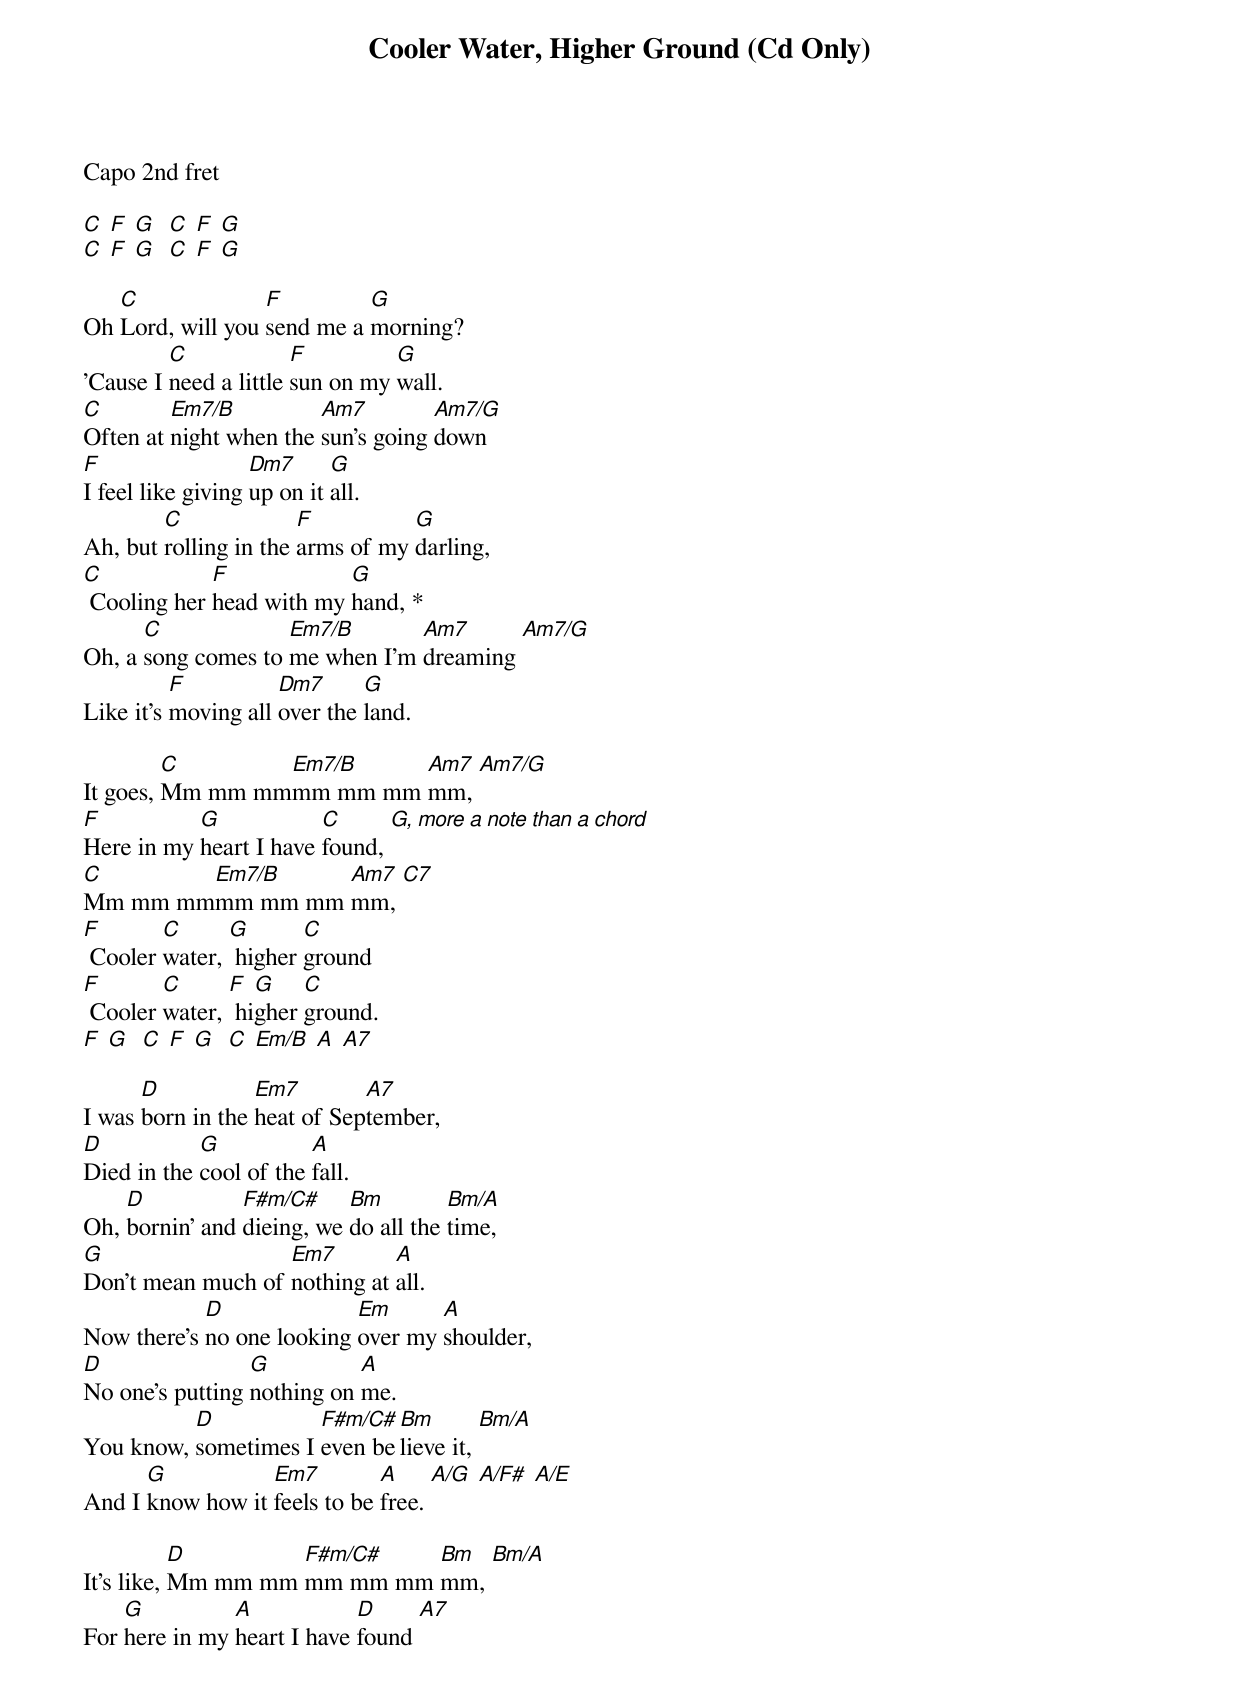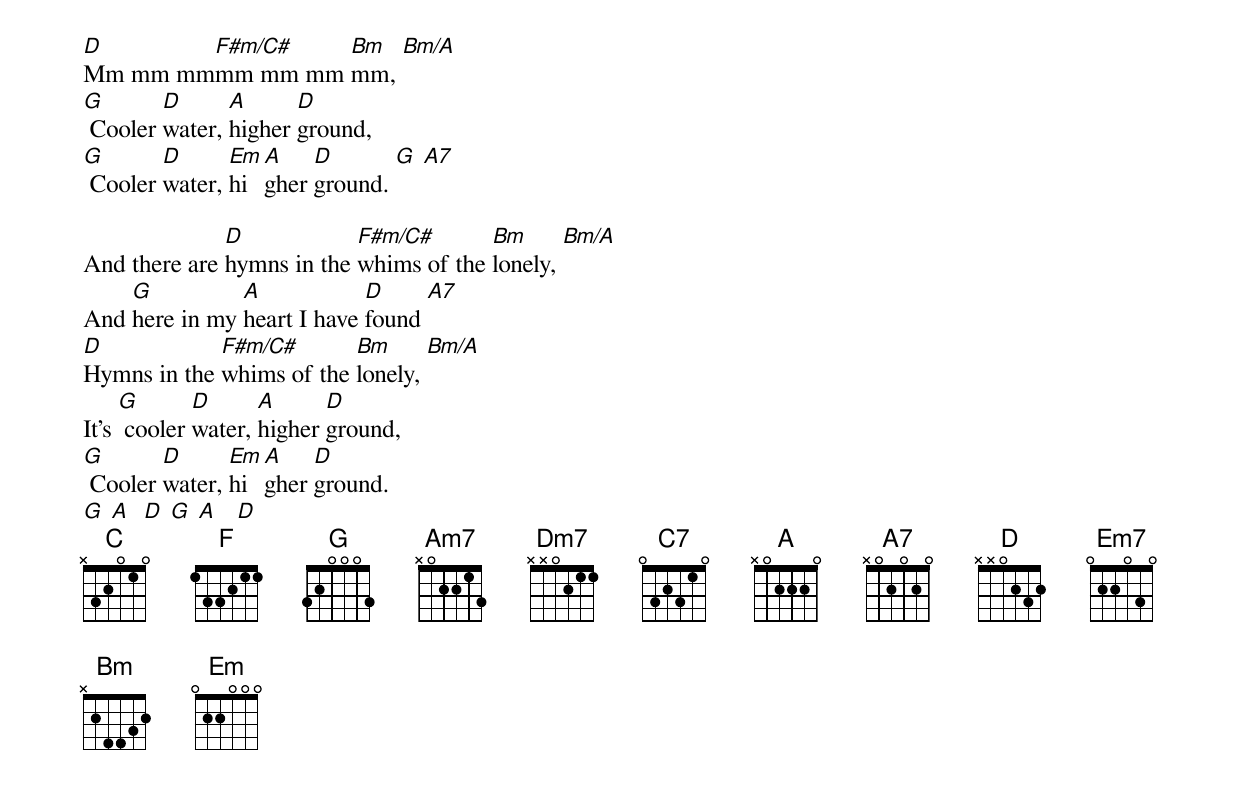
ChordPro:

{title: Cooler Water, Higher Ground (Cd Only)}
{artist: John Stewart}
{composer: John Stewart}
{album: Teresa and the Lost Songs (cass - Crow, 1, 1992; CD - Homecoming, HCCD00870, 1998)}

Capo 2nd fret

[C] [F] [G]  [C] [F] [G]
[C] [F] [G]  [C] [F] [G]

Oh [C]Lord, will you [F]send me a [G]morning?
'Cause I [C]need a little [F]sun on my [G]wall.
[C]Often at [Em7/B]night when the [Am7]sun's going [Am7/G]down
[F]I feel like giving [Dm7]up on it [G]all.
Ah, but [C]rolling in the [F]arms of my [G]darling,
[C] Cooling her [F]head with my [G]hand, *
Oh, a [C]song comes to [Em7/B]me when I'm [Am7]dreaming [Am7/G]
Like it's [F]moving all [Dm7]over the [G]land.

It goes, [C]Mm mm mm[Em7/B]mm mm mm [Am7]mm, [Am7/G]
[F]Here in my [G]heart I have [C]found, [G, more a note than a chord]
[C]Mm mm mm[Em7/B]mm mm mm [Am7]mm, [C7]
[F] Cooler [C]water, [G] higher [C]ground
[F] Cooler [C]water, [F] hi[G]gher [C]ground.
[F] [G]  [C] [F] [G]  [C] [Em/B] [A] [A7]

I was [D]born in the [Em7]heat of Sep[A7]tember,
[D]Died in the [G]cool of the [A]fall.
Oh, [D]bornin' and [F#m/C#]dieing, we [Bm]do all the [Bm/A]time,
[G]Don't mean much of [Em7]nothing at [A]all.
Now there's [D]no one looking [Em]over my [A]shoulder,
[D]No one's putting [G]nothing on [A]me.
You know, [D]sometimes I [F#m/C#]even be[Bm]lieve it, [Bm/A]
And I [G]know how it [Em7]feels to be [A]free. [A/G] [A/F#] [A/E]

It's like, [D]Mm mm mm [F#m/C#]mm mm mm [Bm]mm, [Bm/A]
For [G]here in my [A]heart I have [D]found [A7]
[D]Mm mm mm[F#m/C#]mm mm mm [Bm]mm, [Bm/A]
[G] Cooler [D]water, [A]higher [D]ground,
[G] Cooler [D]water, [Em]hi[A]gher [D]ground. [G] [A7]

And there are [D]hymns in the [F#m/C#]whims of the [Bm]lonely, [Bm/A]
And [G]here in my [A]heart I have [D]found [A7]
[D]Hymns in the [F#m/C#]whims of the [Bm]lonely, [Bm/A]
It's [G] cooler [D]water, [A]higher [D]ground,
[G] Cooler [D]water, [Em]hi[A]gher [D]ground.
[G] [A]  [D] [G] [A]   [D]
